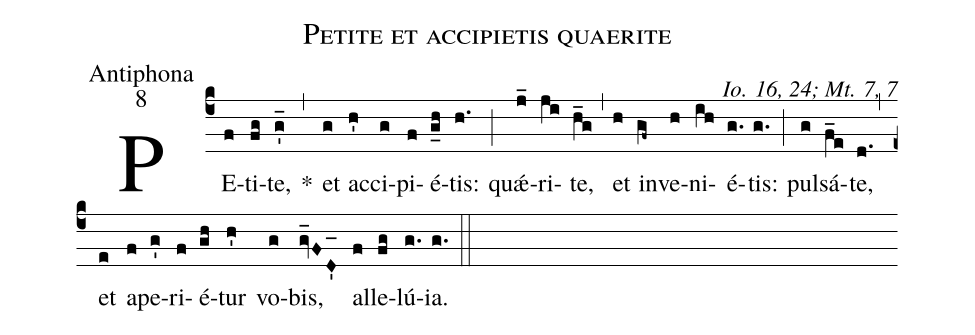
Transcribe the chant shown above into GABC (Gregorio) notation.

name: Petite et accipietis quaerite;
office-part: Antiphona;
mode: 8;
commentary: Io. 16, 24; Mt. 7, 7;
%%
(c4)
PE(f)ti(fg)te,(g'_) *(,)
et(g) ac(h')ci(g)pi(f)é(g_h)tis:(h.) (;)
quǽ(j_)ri(ji)te,(h_g) (,)
et(h) in(gf~)ve(h)ni(ih)é(g.)tis:(g.) (;)
pul(g)sá(f_e)te,(d.) (,)
et(e) a(f)pe(g')ri(f)é(gh)tur(h') vo(g)bis,(gv_FD'_) al(f)le(fg)lú(g.)ia.(g.) (::)
